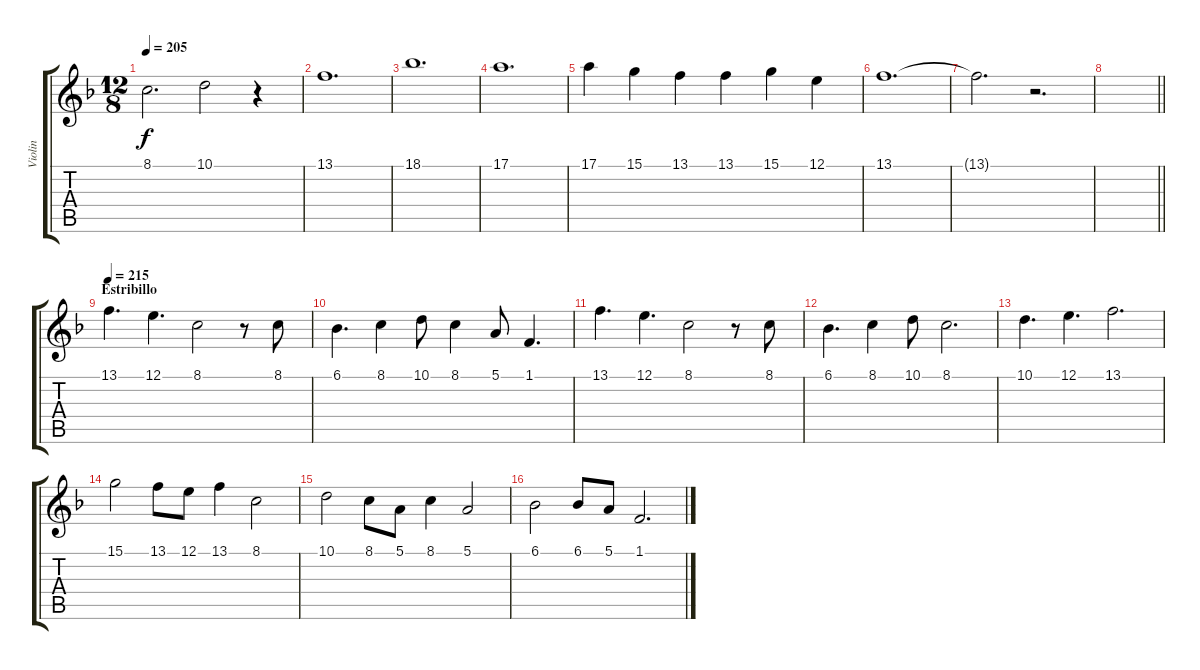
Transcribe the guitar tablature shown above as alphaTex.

\track ("Violin" "Violin") {instrument violin}
\staff {score tabs}
\tuning (E4 B3 G3 D3 A2 E2) {hide}
\ts (12 8)
\tempo 205
\clef g2
\ks dminor
8.1.2{d dy f} 10.1.2 r.4 |
13.1.1{d} |
18.1.1{d} |
17.1.1{d} |
17.1.4 15.1.4 13.1.4 13.1.4 15.1.4 12.1.4 |
13.1.1{d} |
13.1{t}.2{d} r.2{d} |
\barLineRight lightlight
|
\section ("" "Estribillo")
\tempo 215
13.1.4{d} 12.1.4{d} 8.1.2 r.8 8.1.8 |
6.1.4{d} 8.1.4 10.1.8 8.1.4 5.1.8 1.1.4{d} |
13.1.4{d} 12.1.4{d} 8.1.2 r.8 8.1.8 |
6.1.4{d} 8.1.4 10.1.8 8.1.2{d} |
10.1.4{d} 12.1.4{d} 13.1.2{d} |
15.1.2 13.1.8 12.1.8 13.1.4 8.1.2 |
10.1.2 8.1.8 5.1.8 8.1.4 5.1.2 |
6.1.2 6.1.8 5.1.8 1.1.2{d}
